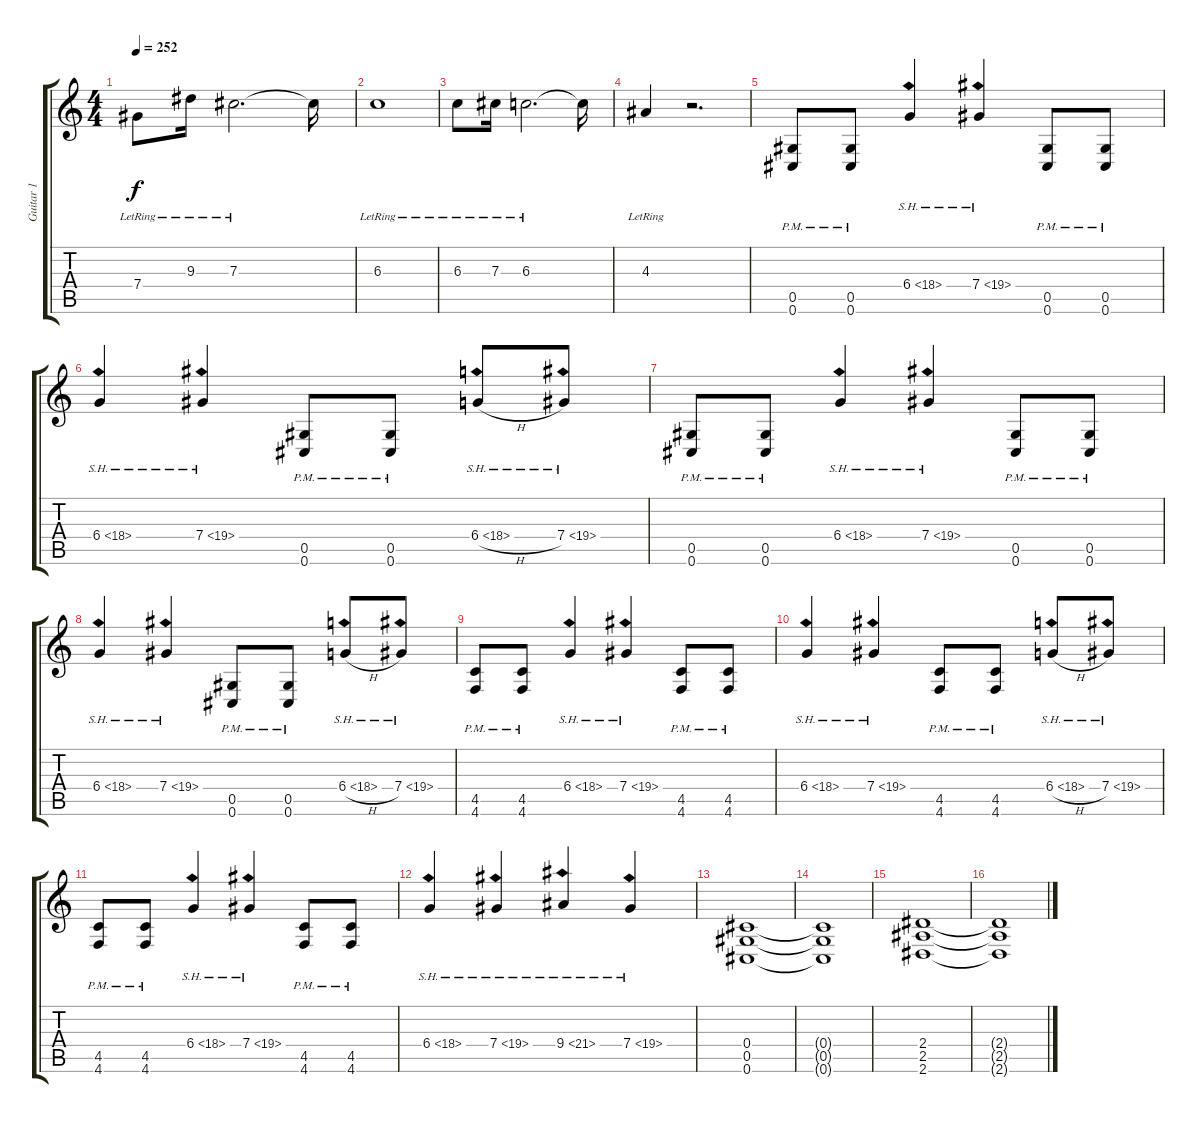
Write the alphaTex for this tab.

\track ("Guitar 1" "Guitar 1") {instrument overdrivenguitar}
\staff {score tabs}
\tuning (Eb4 Bb3 Gb3 Db3 Ab2 Db2) {hide}
\ts (4 4)
\tempo 252
\clef g2
\ks c
7.4{lr}.8{dy f} 9.3{lr}.16 7.3{lr}.2{d} 7.3{t}.16 |
6.3{lr}.1 |
6.3{lr}.8 7.3{lr}.16 6.3{lr}.2{d} 6.3{t}.16 |
4.3{lr}.4 r.2{d} |
(0.5{pm} 0.6{pm}).8 (0.5{pm} 0.6{pm}).8 6.4{sh 12}.4 7.4{sh 12}.4 (0.5{pm} 0.6{pm}).8 (0.5{pm} 0.6{pm}).8 |
6.4{sh 12}.4 7.4{sh 12}.4 (0.5{pm} 0.6{pm}).8 (0.5{pm} 0.6{pm}).8 6.4{sh 12 h}.8 7.4{sh 12}.8 |
(0.5{pm} 0.6{pm}).8 (0.5{pm} 0.6{pm}).8 6.4{sh 12}.4 7.4{sh 12}.4 (0.5{pm} 0.6{pm}).8 (0.5{pm} 0.6{pm}).8 |
6.4{sh 12}.4 7.4{sh 12}.4 (0.5{pm} 0.6{pm}).8 (0.5{pm} 0.6{pm}).8 6.4{sh 12 h}.8 7.4{sh 12}.8 |
(4.5{pm} 4.6{pm}).8 (4.5{pm} 4.6{pm}).8 6.4{sh 12}.4 7.4{sh 12}.4 (4.5{pm} 4.6{pm}).8 (4.5{pm} 4.6{pm}).8 |
6.4{sh 12}.4 7.4{sh 12}.4 (4.5{pm} 4.6{pm}).8 (4.5{pm} 4.6{pm}).8 6.4{sh 12 h}.8 7.4{sh 12}.8 |
(4.5{pm} 4.6{pm}).8 (4.5{pm} 4.6{pm}).8 6.4{sh 12}.4 7.4{sh 12}.4 (4.5{pm} 4.6{pm}).8 (4.5{pm} 4.6{pm}).8 |
6.4{sh 12}.4 7.4{sh 12}.4 9.4{sh 12}.4 7.4{sh 12}.4 |
(0.4 0.5 0.6).1 |
(0.4{t} 0.5{t} 0.6{t}).1 |
(2.4 2.5 2.6).1 |
(2.4{t} 2.5{t} 2.6{t}).1
